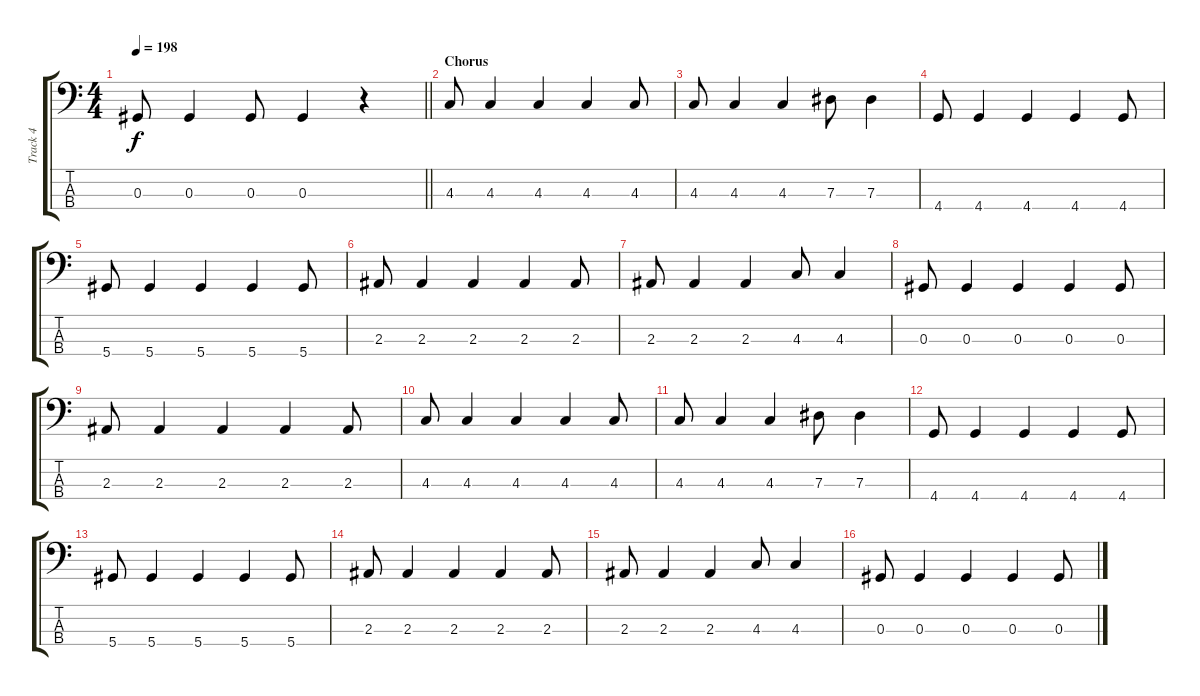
\track ("Track 4" "Track 4") {instrument electricbasspick}
\staff {score tabs}
\tuning (Gb2 Db2 Ab1 Eb1) {hide}
\ts (4 4)
\tempo 198
\clef f4
\barLineRight lightlight
\ks c
0.3.8{dy f} 0.3.4 0.3.8 0.3.4 r.4 |
\section ("" "Chorus")
4.3.8 4.3.4 4.3.4 4.3.4 4.3.8 |
4.3.8 4.3.4 4.3.4 7.3.8 7.3.4 |
4.4.8 4.4.4 4.4.4 4.4.4 4.4.8 |
5.4.8 5.4.4 5.4.4 5.4.4 5.4.8 |
2.3.8 2.3.4 2.3.4 2.3.4 2.3.8 |
2.3.8 2.3.4 2.3.4 4.3.8 4.3.4 |
0.3.8 0.3.4 0.3.4 0.3.4 0.3.8 |
2.3.8 2.3.4 2.3.4 2.3.4 2.3.8 |
4.3.8 4.3.4 4.3.4 4.3.4 4.3.8 |
4.3.8 4.3.4 4.3.4 7.3.8 7.3.4 |
4.4.8 4.4.4 4.4.4 4.4.4 4.4.8 |
5.4.8 5.4.4 5.4.4 5.4.4 5.4.8 |
2.3.8 2.3.4 2.3.4 2.3.4 2.3.8 |
2.3.8 2.3.4 2.3.4 4.3.8 4.3.4 |
0.3.8 0.3.4 0.3.4 0.3.4 0.3.8
